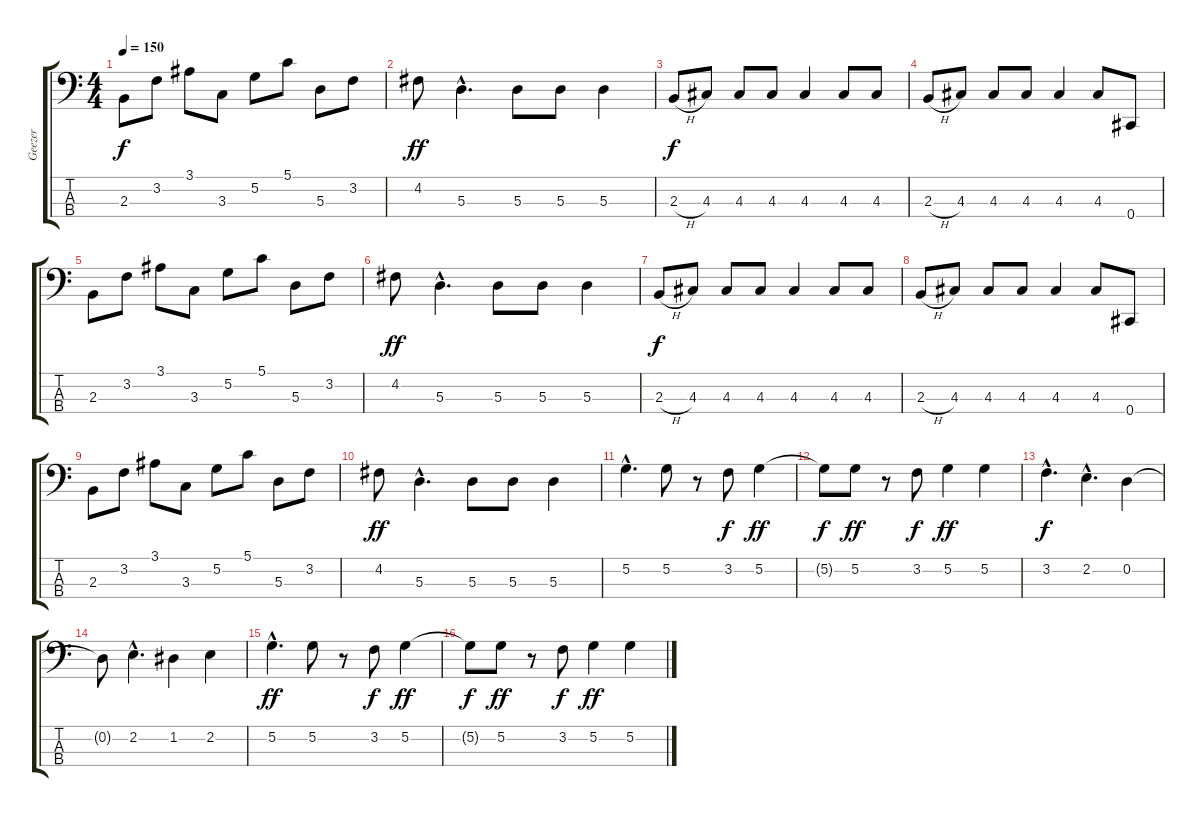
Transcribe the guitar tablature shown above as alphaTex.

\track ("Geezer" "Geezer") {instrument electricbassfinger}
\staff {score tabs}
\tuning (G2 D2 A1 Db1) {hide}
\ts (4 4)
\tempo 150
\clef f4
\ks c
2.3.8{dy f} 3.2.8 3.1.8 3.3.8 5.2.8 5.1.8 5.3.8 3.2.8 |
4.2.8{dy ff} 5.3{hac}.4{d} 5.3.8 5.3.8 5.3.4 |
2.3{h}.8{dy f} 4.3.8 4.3.8 4.3.8 4.3.4 4.3.8 4.3.8 |
2.3{h}.8 4.3.8 4.3.8 4.3.8 4.3.4 4.3.8 0.4.8 |
2.3.8 3.2.8 3.1.8 3.3.8 5.2.8 5.1.8 5.3.8 3.2.8 |
4.2.8{dy ff} 5.3{hac}.4{d} 5.3.8 5.3.8 5.3.4 |
2.3{h}.8{dy f} 4.3.8 4.3.8 4.3.8 4.3.4 4.3.8 4.3.8 |
2.3{h}.8 4.3.8 4.3.8 4.3.8 4.3.4 4.3.8 0.4.8 |
2.3.8 3.2.8 3.1.8 3.3.8 5.2.8 5.1.8 5.3.8 3.2.8 |
4.2.8{dy ff} 5.3{hac}.4{d} 5.3.8 5.3.8 5.3.4 |
5.2{hac}.4{d} 5.2.8 r.8 3.2.8{dy f} 5.2.4{dy ff} |
5.2{t}.8{dy f} 5.2.8{dy ff} r.8 3.2.8{dy f} 5.2.4{dy ff} 5.2.4 |
3.2{hac}.4{d dy f} 2.2{hac}.4{d} 0.2.4 |
0.2{t}.8 2.2{hac}.4{d} 1.2.4 2.2.4 |
5.2{hac}.4{d dy ff} 5.2.8 r.8 3.2.8{dy f} 5.2.4{dy ff} |
5.2{t}.8{dy f} 5.2.8{dy ff} r.8 3.2.8{dy f} 5.2.4{dy ff} 5.2.4
